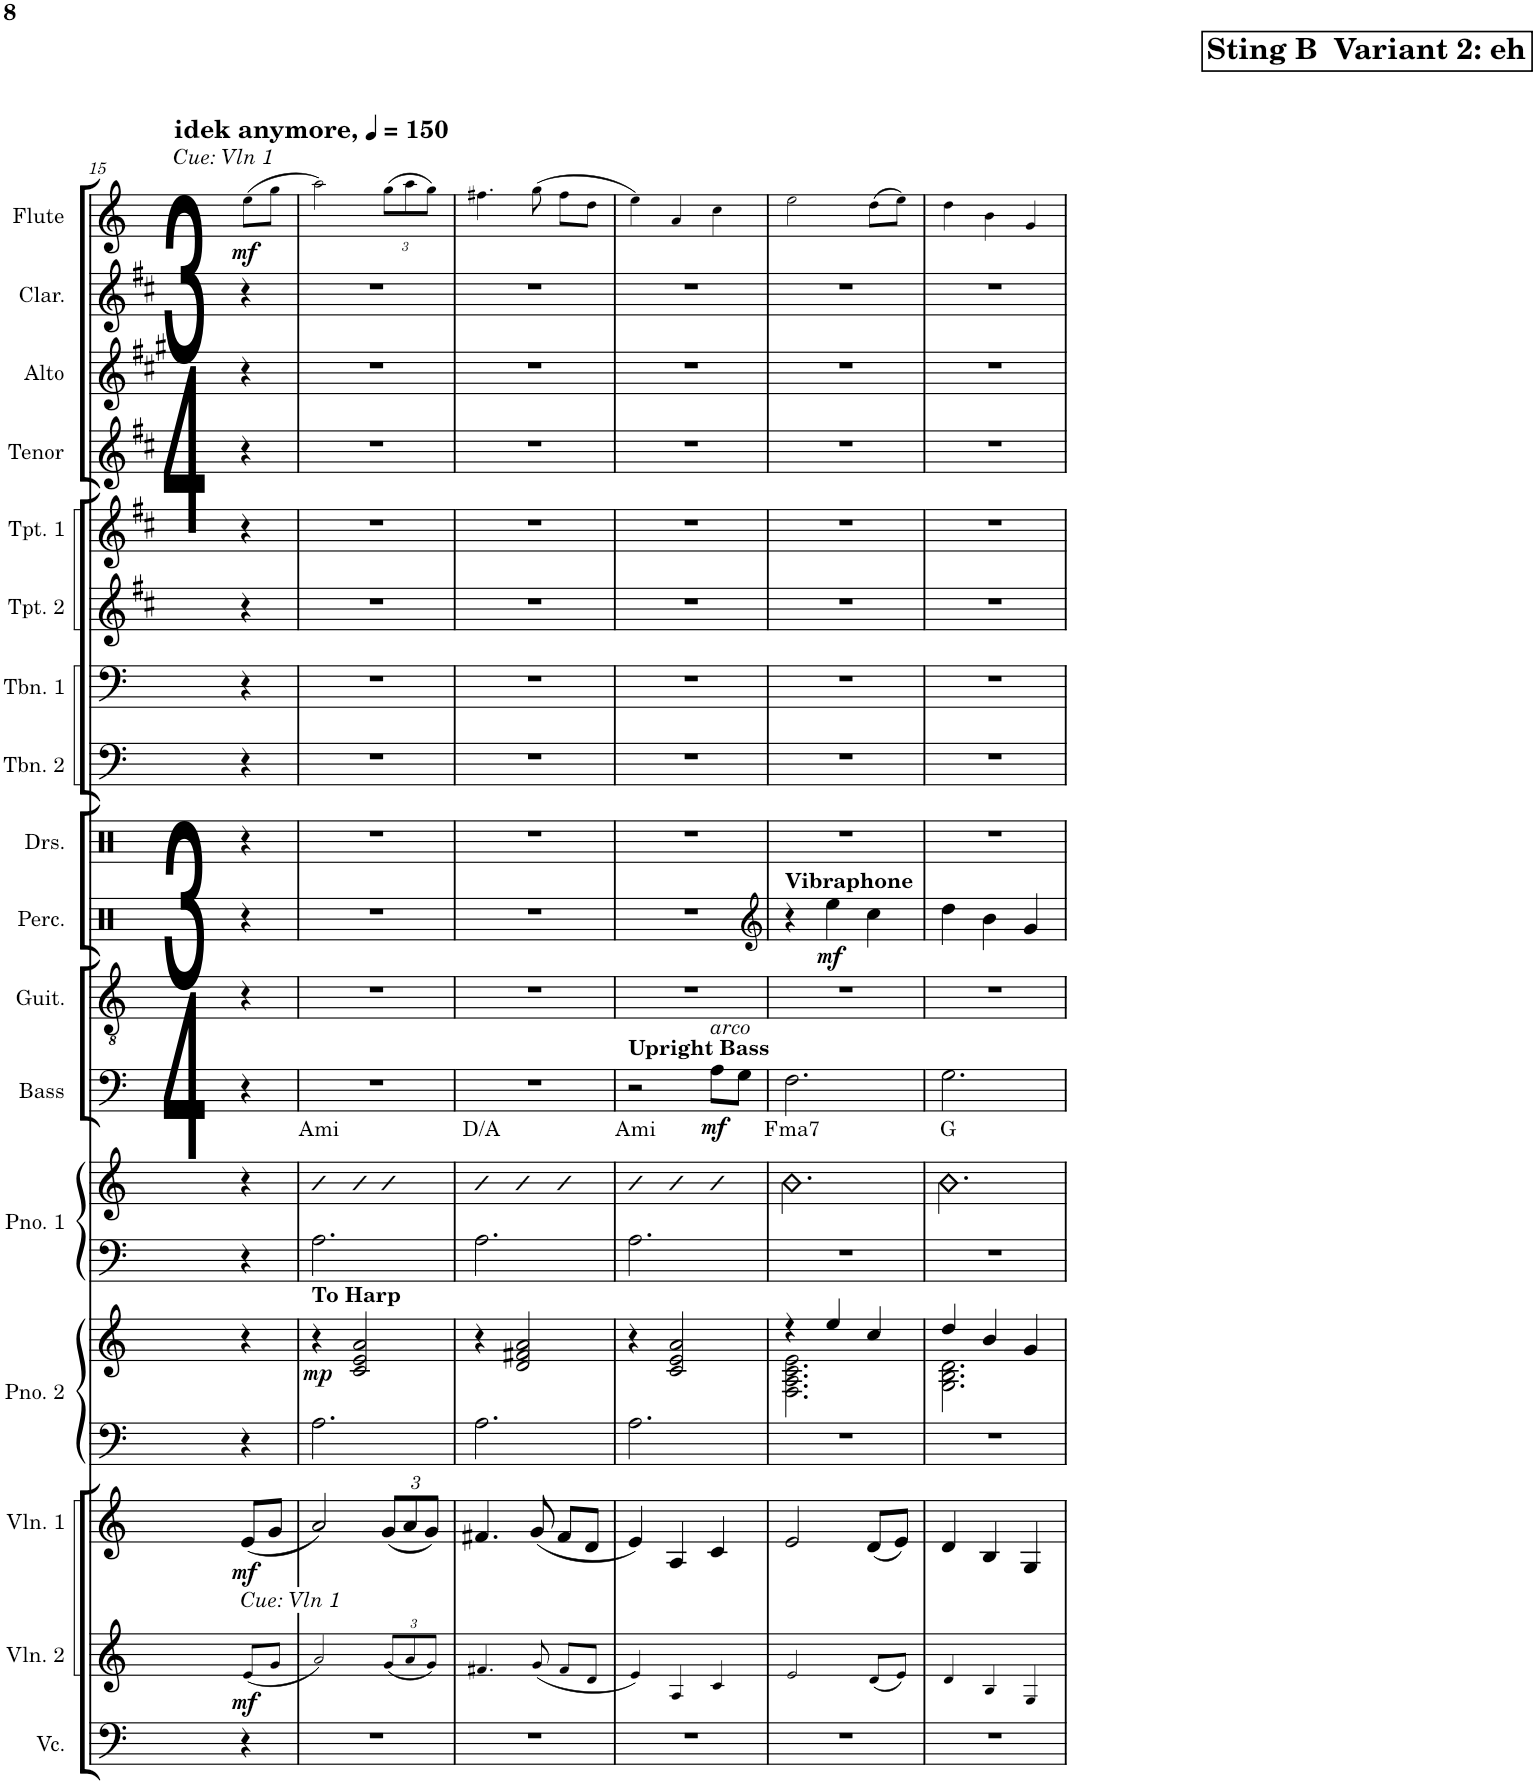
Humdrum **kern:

**kern	**kern	**dynam	**kern	**dynam	**kern	**kern	**dynam	**kern	**kern	**harte	**kern	**dynam	**kern	**kern	**dynam	**kern	**kern	**kern	**kern	**kern	**kern	**kern	**kern	**kern	**dynam
*part17	*part16	*part16	*part15	*part15	*part14	*part14	*part14	*part13	*part13	*part13	*part12	*part12	*part11	*part10	*part10	*part9	*part8	*part7	*part6	*part5	*part4	*part3	*part2	*part1	*part1
*staff19	*staff18	*staff18	*staff17	*staff17	*staff16	*staff15	*staff15/16	*staff14	*staff13	*	*staff12	*staff12	*staff11	*staff10	*staff10	*staff9	*staff8	*staff7	*staff6	*staff5	*staff4	*staff3	*staff2	*staff1	*staff1
*I"Violoncello	*I"Violin 2	*	*I"Violin 1	*	*I"Piano 2	*	*	*I"Piano 1	*	*	*I"Bass	*	*I"Guitar	*I"Percussion	*	*I"Drumset	*I"Trombone 2	*I"Trombone 1	*I"Trumpet 2	*I"Trumpet 1	*I"REED 4 (Tenor Sax)	*I"REED 3 (Alto Sax, Flute)	*I"REED 2 (Clarinet)	*I"REED 1 (Flute, Bari Sax)	*
*I'Vc.	*I'Vln. 2	*	*I'Vln. 1	*	*I'Pno. 2	*	*	*I'Pno. 1	*	*	*I'Bass	*	*I'Guit.	*I'Perc.	*	*I'Drs.	*I'Tbn. 2	*I'Tbn. 1	*I'Tpt. 2	*I'Tpt. 1	*I'Tenor	*I'Alto	*I'Clar.	*I'Flute	*
!!LO:PB:g=z
*clefF4	*clefG2	*	*clefG2	*	*clefF4	*clefG2	*	*clefF4	*clefG2	*	*clefF4	*	*clefGv2	*clefX	*	*clefX	*clefF4	*clefF4	*clefG2	*clefG2	*clefG2	*clefG2	*clefG2	*clefG2	*
*	*	*	*	*	*	*	*	*	*	*	*Trd7c12	*	*	*	*	*	*	*	*Trd1c2	*Trd1c2	*Trd8c14	*Trd5c9	*Trd1c2	*	*
*k[]	*k[]	*	*k[]	*	*k[]	*k[]	*	*k[]	*k[]	*	*k[]	*	*k[]	*k[]	*	*k[]	*k[]	*k[]	*k[f#c#]	*k[f#c#]	*k[f#c#]	*k[f#c#g#]	*k[f#c#]	*k[]	*
*M3/4	*M3/4	*	*M3/4	*	*M3/4	*M3/4	*	*M3/4	*M3/4	*	*M3/4	*	*M3/4	*M3/4	*	*M3/4	*M3/4	*M3/4	*M3/4	*M3/4	*M3/4	*M3/4	*M3/4	*M3/4	*
*MM150	*MM150	*	*MM150	*	*MM150	*MM150	*	*MM150	*MM150	*	*MM150	*	*MM150	*MM150	*	*MM150	*MM150	*MM150	*MM150	*MM150	*MM150	*MM150	*MM150	*MM150	*
=15	=15	=15	=15	=15	=15	=15	=15	=15	=15	=15	=15	=15	=15	=15	=15	=15	=15	=15	=15	=15	=15	=15	=15	=15	=15
!	!	!	!	!	!	!	!	!	!	!	!	!	!	!	!	!	!	!	!	!	!	!	!	!LO:TX:a:B:t=idek anymore,	!
!	!	!	!	!	!	!	!	!	!	!	!	!	!	!	!	!	!	!	!	!	!	!	!	!LO:TX:a:B:t=Sting B  Variant 2&colon; eh	!
!	!	!	!	!	!	!	!	!	!	!	!	!	!	!	!	!	!	!	!	!	!	!	!	!LO:TX:a:i:t=Cue&colon; Vln 1	!
!	!LO:TX:a:i:t=Cue&colon; Vln 1	!	!	!	!	!	!	!	!	!	!	!	!	!	!	!	!	!	!	!	!	!	!	!	!
!	!	!LO:DY:b	!	!LO:DY:b	!	!	!	!	!	!	!	!	!	!	!	!	!	!	!	!	!	!	!	!	!LO:DY:b
4r	(8e/L	mf	(8e/L	mf	4r	4r	.	4r	4r	.	4r	.	4r	4r	.	4r	4r	4r	4r	4r	4r	4r	4r	(8ee\L	mf
.	8g/J	.	8g/J	.	.	.	.	.	.	.	.	.	.	.	.	.	.	.	.	.	.	.	.	8gg\J	.
=16	=16	=16	=16	=16	=16	=16	=16	=16	=16	=16	=16	=16	=16	=16	=16	=16	=16	=16	=16	=16	=16	=16	=16	=16	=16
!	!	!	!	!	!	!LO:TX:a:B:t=To Harp	!	!	!	!	!	!	!	!	!	!	!	!	!	!	!	!	!	!	!
!	!	!	!	!	!	!	!LO:DY:b	!	!	!LO:H:kt=mi	!	!	!	!	!	!	!	!	!	!	!	!	!	!	!
2.r	2a/)	.	2a/)	.	2.A\	4r	mp	2.A\	4b	A:min	2.r	.	2.r	2.r	.	2.r	2.r	2.r	2.r	2.r	2.r	2.r	2.r	2aa\)	.
.	.	.	.	.	.	2c/ 2e/ 2a/	.	.	4b	.	.	.	.	.	.	.	.	.	.	.	.	.	.	.	.
*	*Xbrackettup	*	*Xbrackettup	*	*	*	*	*	*	*	*	*	*	*	*	*	*	*	*	*	*	*	*	*Xbrackettup	*
.	(12g/L	.	(12g/L	.	.	.	.	.	4b	.	.	.	.	.	.	.	.	.	.	.	.	.	.	(12gg\L	.
.	12a/	.	12a/	.	.	.	.	.	.	.	.	.	.	.	.	.	.	.	.	.	.	.	.	12aa\	.
.	12g/J)	.	12g/J)	.	.	.	.	.	.	.	.	.	.	.	.	.	.	.	.	.	.	.	.	12gg\J)	.
=17	=17	=17	=17	=17	=17	=17	=17	=17	=17	=17	=17	=17	=17	=17	=17	=17	=17	=17	=17	=17	=17	=17	=17	=17	=17
2.r	4.f#X/	.	4.f#X/	.	2.A\	4r	.	2.A\	4b	D:maj/5	2.r	.	2.r	2.r	.	2.r	2.r	2.r	2.r	2.r	2.r	2.r	2.r	4.ff#X\	.
.	.	.	.	.	.	2d/ 2f#X/ 2a/	.	.	4b	.	.	.	.	.	.	.	.	.	.	.	.	.	.	.	.
.	(8g/	.	(8g/	.	.	.	.	.	.	.	.	.	.	.	.	.	.	.	.	.	.	.	.	(8gg\	.
.	8f#/L	.	8f#/L	.	.	.	.	.	4b	.	.	.	.	.	.	.	.	.	.	.	.	.	.	8ff#\L	.
.	8d/J	.	8d/J	.	.	.	.	.	.	.	.	.	.	.	.	.	.	.	.	.	.	.	.	8dd\J	.
=18	=18	=18	=18	=18	=18	=18	=18	=18	=18	=18	=18	=18	=18	=18	=18	=18	=18	=18	=18	=18	=18	=18	=18	=18	=18
!	!	!	!	!	!	!	!	!	!	!LO:H:kt=mi	!LO:TX:a:B:t=Upright Bass	!	!	!	!	!	!	!	!	!	!	!	!	!	!
2.r	4e/)	.	4e/)	.	2.A\	4r	.	2.A\	4b	A:min	2r	.	2.r	2.r	.	2.r	2.r	2.r	2.r	2.r	2.r	2.r	2.r	4ee\)	.
.	4A/	.	4A/	.	.	2c/ 2e/ 2a/	.	.	4b	.	.	.	.	.	.	.	.	.	.	.	.	.	.	4a/	.
!	!	!	!	!	!	!	!	!	!	!	!LO:TX:a:i:t=arco	!	!	!	!	!	!	!	!	!	!	!	!	!	!
!	!	!	!	!	!	!	!	!	!	!	!	!LO:DY:b	!	!	!	!	!	!	!	!	!	!	!	!	!
.	4c/	.	4c/	.	.	.	.	.	4b	.	8A\L	mf	.	.	.	.	.	.	.	.	.	.	.	4cc\	.
.	.	.	.	.	.	.	.	.	.	.	8G\J	.	.	.	.	.	.	.	.	.	.	.	.	.	.
=19	=19	=19	=19	=19	=19	=19	=19	=19	=19	=19	=19	=19	=19	=19	=19	=19	=19	=19	=19	=19	=19	=19	=19	=19	=19
*	*	*	*	*	*	*	*	*	*	*	*	*	*	*clefG2	*	*	*	*	*	*	*	*	*	*	*
*	*	*	*	*	*	*^	*	*	*	*	*	*	*	*	*	*	*	*	*	*	*	*	*	*	*
!	!	!	!	!	!	!	!	!	!	!	!LO:H:kt=ma7	!	!	!	!LO:TX:a:B:t=Vibraphone	!	!	!	!	!	!	!	!	!	!	!
2.r	2e/	.	2e/	.	2.r	4r	2.F\ 2.A\ 2.c\ 2.e\	.	2.r	2.b\	F:maj7	2.F\	.	2.r	4r	.	2.r	2.r	2.r	2.r	2.r	2.r	2.r	2.r	2ee\	.
!	!	!	!	!	!	!	!	!	!	!	!	!	!	!	!	!LO:DY:b	!	!	!	!	!	!	!	!	!	!
.	.	.	.	.	.	4ee/	.	.	.	.	.	.	.	.	4Ree\	mf	.	.	.	.	.	.	.	.	.	.
.	(8d/L	.	(8d/L	.	.	4cc/	.	.	.	.	.	.	.	.	4Rcc\	.	.	.	.	.	.	.	.	.	(8dd\L	.
.	8e/J)	.	8e/J)	.	.	.	.	.	.	.	.	.	.	.	.	.	.	.	.	.	.	.	.	.	8ee\J)	.
=20	=20	=20	=20	=20	=20	=20	=20	=20	=20	=20	=20	=20	=20	=20	=20	=20	=20	=20	=20	=20	=20	=20	=20	=20	=20	=20
2.r	4d/	.	4d/	.	2.r	4dd/	2.G\ 2.B\ 2.d\	.	2.r	2.b\	G:maj	2.G\	.	2.r	4Rdd\	.	2.r	2.r	2.r	2.r	2.r	2.r	2.r	2.r	4dd\	.
.	4B/	.	4B/	.	.	4b/	.	.	.	.	.	.	.	.	4R\	.	.	.	.	.	.	.	.	.	4b\	.
.	4G/	.	4G/	.	.	4g/	.	.	.	.	.	.	.	.	4Rg/	.	.	.	.	.	.	.	.	.	4g/	.
*	*	*	*	*	*	*v	*v	*	*	*	*	*	*	*	*	*	*	*	*	*	*	*	*	*	*	*
=	=	=	=	=	=	=	=	=	=	=	=	=	=	=	=	=	=	=	=	=	=	=	=	=	=
*-	*-	*-	*-	*-	*-	*-	*-	*-	*-	*-	*-	*-	*-	*-	*-	*-	*-	*-	*-	*-	*-	*-	*-	*-	*-
